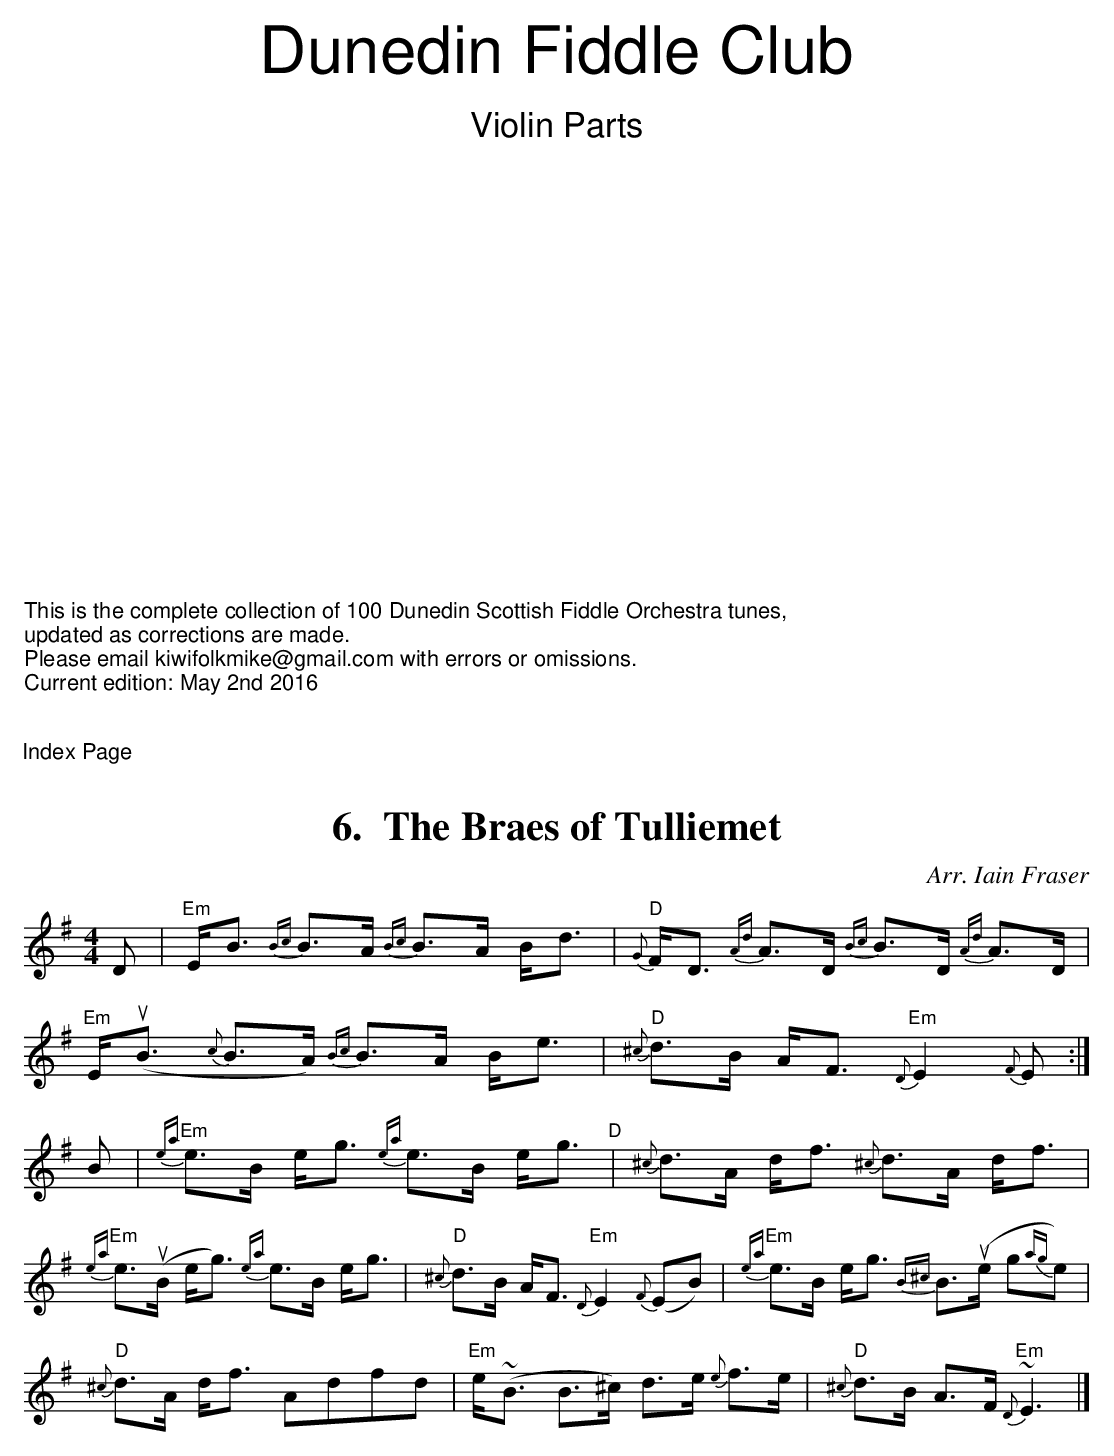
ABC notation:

X:1
T: The Braes of Tulliemet
C: Arr. Iain Fraser
L: 1/16
M: 4/4
%%score 1 | 2
K:G
V:1
D2|"Em"EB3 {Bc}B3A {Bc}B3A Bd3|"D"{G}FD3 {Ad}A3D {Bc}B3D {Ad}A3D|
"Em"E(uB3 {c}B3A) {Bc}B3A Be3|"D" {^c}d3B AF3 "Em"{D}E4 {F}E2:|]
B2|"Em"{ea}e3B eg3 {ea}e3B eg3"D"|{^c}d3A df3 {^c}d3A df3|
"Em"{ea}e3(uB eg3) {ea}e3B eg3|"D"{^c}d3B AF3 "Em"{D}E4 {F}(E2B2)|"Em" {ea}e3B eg3 {B^c}B3(ue g2{ag}e2)|
"D"{^c}d3A df3 A2d2f2d2|"Em"e(~B3 B3^c) d3e {e}f3e|"D"{^c}d3B A3F"Em" {D}~E6|]
V:C clef=bass middle=D
B,2|E6 F2 G4 E4|D6 F2 A4 F4|E6 F2 G4 E4|D4 GD3 E4 E2:|]
B2|e6 e2 e8|d6 B2 A4 F4|e6 e2 e8|d4 B4 e4 B4|e6 e2 e8|d6 B2 F2A2d2A2|e6 e2 e8|D4 GD3 E6|]
